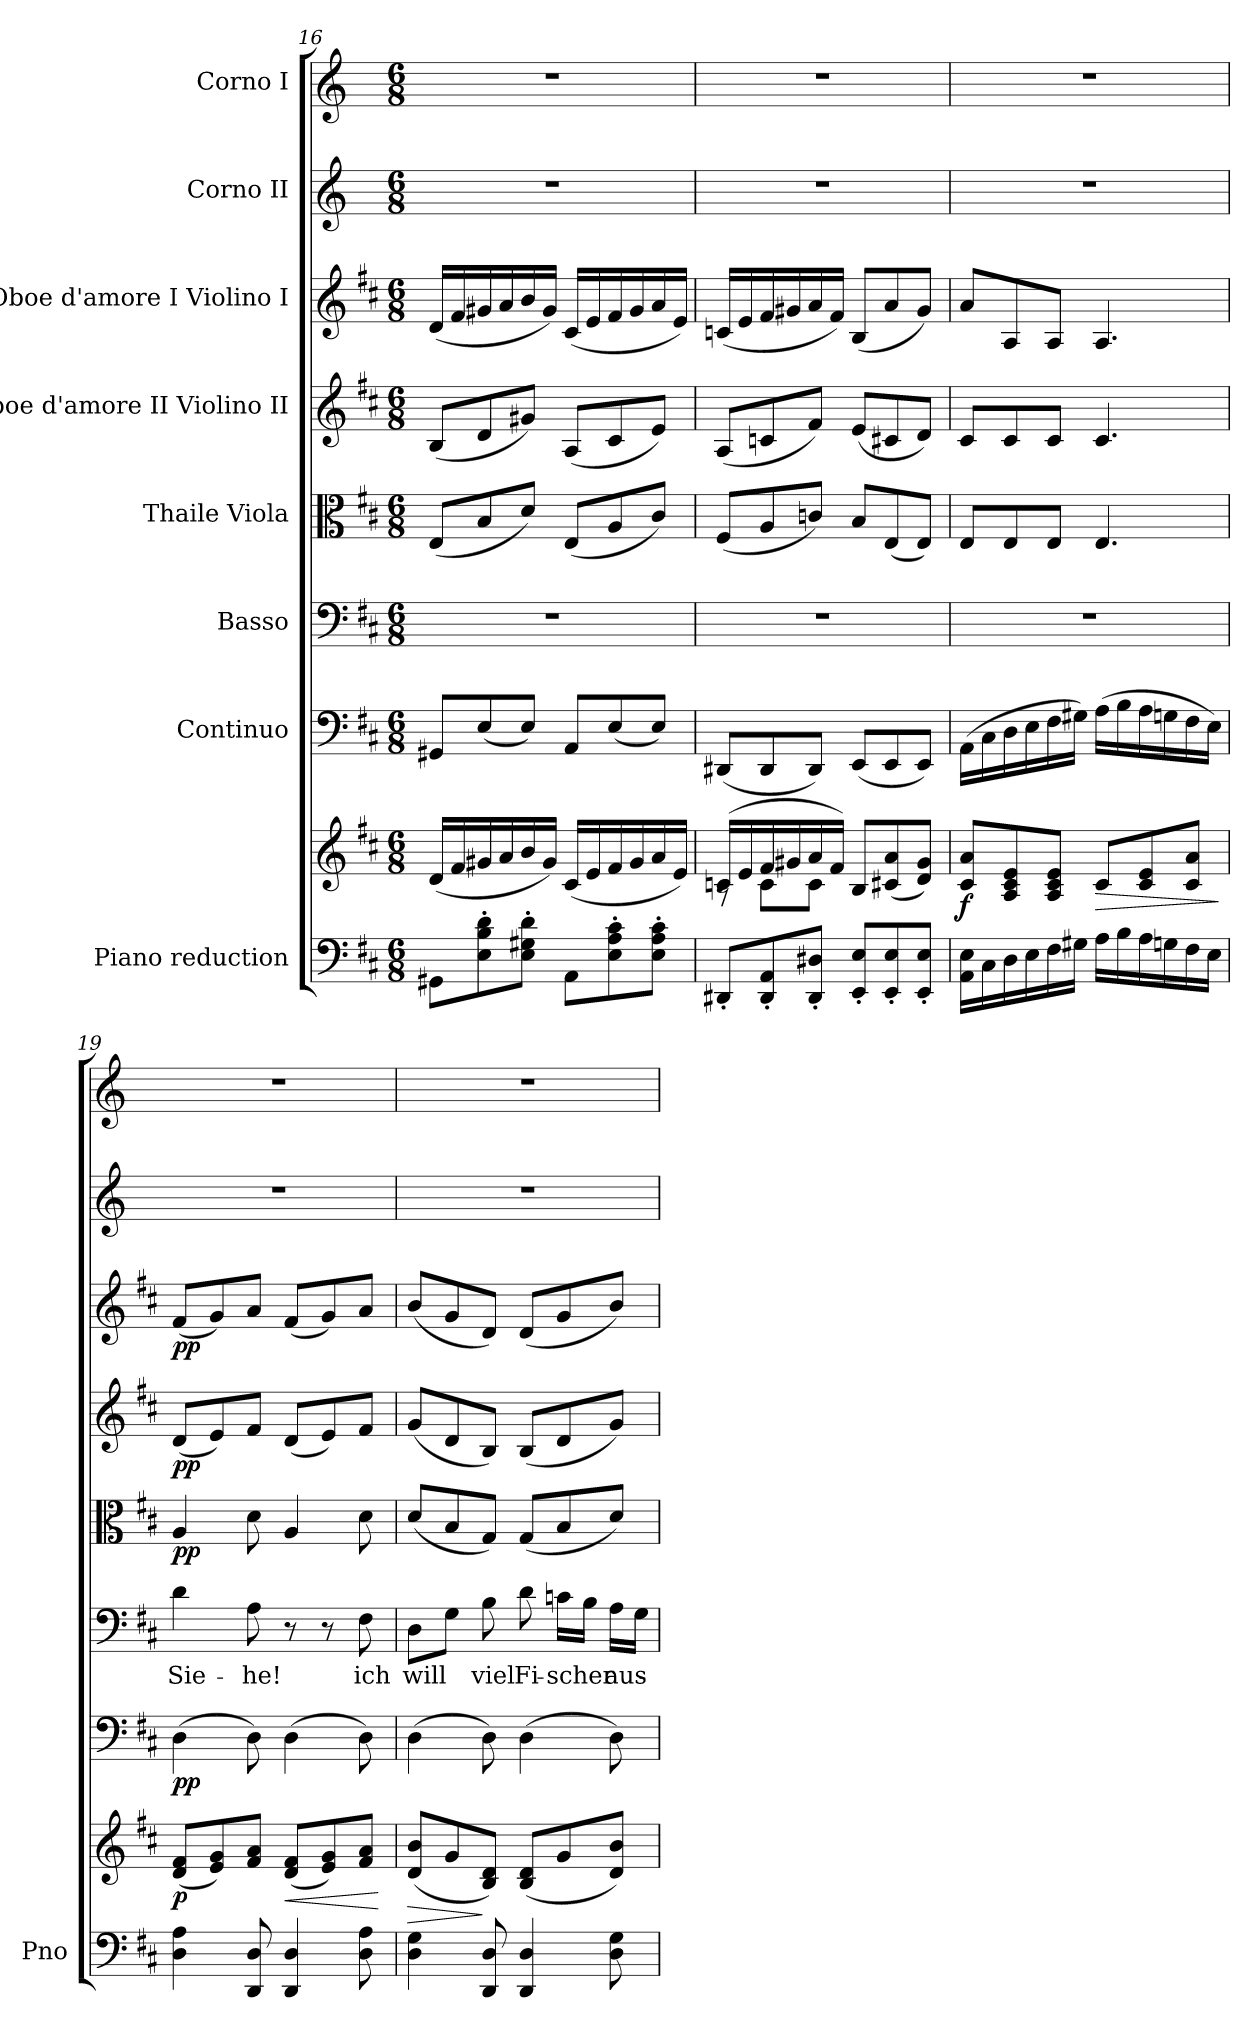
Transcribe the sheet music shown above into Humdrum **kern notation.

**kern	**kern	**dynam	**kern	**dynam	**kern	**text	**kern	**dynam	**kern	**dynam	**kern	**dynam	**kern	**kern
*part8	*part8	*part8	*part7	*part7	*part6	*part6	*part5	*part5	*part4	*part4	*part3	*part3	*part2	*part1
*staff9	*staff8	*staff8/9	*staff7	*staff7	*staff6	*staff6	*staff5	*staff5	*staff4	*staff4	*staff3	*staff3	*staff2	*staff1
*I"Piano reduction	*	*	*I"Continuo	*	*I"Basso	*	*I"Thaile Viola	*	*I"Oboe d'amore II Violino II	*	*I"Oboe d'amore I Violino I	*	*I"Corno II	*I"Corno I
*I'Pno	*	*	*	*	*	*	*	*	*	*	*	*	*	*
*clefF4	*clefG2	*	*clefF4	*	*clefF4	*	*clefC3	*	*clefG2	*	*clefG2	*	*clefG2	*clefG2
*	*	*	*	*	*	*	*	*	*	*	*	*	*ITrd3c5	*ITrd3c5
*k[f#c#]	*k[f#c#]	*	*k[f#c#]	*	*k[f#c#]	*	*k[f#c#]	*	*k[f#c#]	*	*k[f#c#]	*	*k[f#]	*k[f#]
*M6/8	*M6/8	*	*M6/8	*	*M6/8	*	*M6/8	*	*M6/8	*	*M6/8	*	*M6/8	*M6/8
=16	=16	=16	=16	=16	=16	=16	=16	=16	=16	=16	=16	=16	=16	=16
8GG#X\L	(<16d/LL	.	8GG#X/L	.	2.r	.	(<8E/L	.	(<8B/L	.	(<16d/LL	.	2.r	2.r
.	16f#/	.	.	.	.	.	.	.	.	.	16f#/	.	.	.
8E\' 8B\' 8d\'	16g#X/	.	(<8E/	.	.	.	8B/	.	8d/	.	16g#X/	.	.	.
.	16a/	.	.	.	.	.	.	.	.	.	16a/	.	.	.
8E\' 8G#X\' 8d\'J	16b/	.	8E/J)	.	.	.	8d/J)	.	8g#X/J)	.	16b/	.	.	.
.	16g#/JJ)	.	.	.	.	.	.	.	.	.	16g#/JJ)	.	.	.
8AA\L	(<16c#/LL	.	8AA/L	.	.	.	(<8E/L	.	(<8A/L	.	(<16c#/LL	.	.	.
.	16e/	.	.	.	.	.	.	.	.	.	16e/	.	.	.
8E\' 8A\' 8c#\'	16f#/	.	(<8E/	.	.	.	8A/	.	8c#/	.	16f#/	.	.	.
.	16g#/	.	.	.	.	.	.	.	.	.	16g#/	.	.	.
8E\' 8A\' 8c#\'J	16a/	.	8E/J)	.	.	.	8c#/J)	.	8e/J)	.	16a/	.	.	.
.	16e/JJ)	.	.	.	.	.	.	.	.	.	16e/JJ)	.	.	.
=17	=17	=17	=17	=17	=17	=17	=17	=17	=17	=17	=17	=17	=17	=17
*	*^	*	*	*	*	*	*	*	*	*	*	*	*	*
8DD#X'/L	(>16cn/LL	8rA	.	(<8DD#X/L	.	2.r	.	(<8F#/L	.	(<8A/L	.	(<16cn/LL	.	2.r	2.r
.	16e/	.	.	.	.	.	.	.	.	.	.	16e/	.	.	.
8DD#/' 8AA/'	16f#/	8c\L	.	8DD#/	.	.	.	8A/	.	8cn/	.	16f#/	.	.	.
.	16g#X/	.	.	.	.	.	.	.	.	.	.	16g#X/	.	.	.
8DD#/' 8D#X/'J	16a/	8c\J	.	8DD#/J)	.	.	.	8cn/J)	.	8f#/J)	.	16a/	.	.	.
.	16f#/JJ)	.	.	.	.	.	.	.	.	.	.	16f#/JJ)	.	.	.
8EE/' 8E/'L	8B/L	4.ryy	.	(<8EE/L	.	.	.	8B/L	.	(<8e/L	.	(<8B/L	.	.	.
8EE/' 8E/'	(<8c#X/ 8a/	.	.	8EE/	.	.	.	(<8E/	.	8c#X/	.	8a/	.	.	.
8EE/' 8E/'J	8d/ 8g#/J)	.	.	8EE/J)	.	.	.	8E/J)	.	8d/J)	.	8g#/J)	.	.	.
*	*v	*v	*	*	*	*	*	*	*	*	*	*	*	*	*
!!LO:PB:g=z
=18	=18	=18	=18	=18	=18	=18	=18	=18	=18	=18	=18	=18	=18	=18
!	!	!LO:DY:b	!	!	!	!	!	!	!	!	!	!	!	!
16AA\ 16E\LL	8c#/ 8a/L	f	(>16AA\LL	.	2.r	.	8E/L	.	8c#/L	.	8a/L	.	2.r	2.r
16C#\	.	.	16C#\	.	.	.	.	.	.	.	.	.	.	.
16D\	8A/ 8c#/ 8e/	.	16D\	.	.	.	8E/	.	8c#/	.	8A/	.	.	.
16E\	.	.	16E\	.	.	.	.	.	.	.	.	.	.	.
16F#\	8A/ 8c#/ 8e/J	.	16F#\	.	.	.	8E/J	.	8c#/J	.	8A/J	.	.	.
16G#X\JJ	.	.	16G#X\JJ)	.	.	.	.	.	.	.	.	.	.	.
!	!	!LO:HP:b	!	!	!	!	!	!	!	!	!	!	!	!
16A\LL	8c#/L	>	(>16A\LL	.	.	.	4.E/	.	4.c#/	.	4.A/	.	.	.
16B\	.	.	16B\	.	.	.	.	.	.	.	.	.	.	.
16A\	8c#/ 8e/	.	16A\	.	.	.	.	.	.	.	.	.	.	.
16Gn\	.	.	16Gn\	.	.	.	.	.	.	.	.	.	.	.
16F#\	8c#/ 8a/J	.	16F#\	.	.	.	.	.	.	.	.	.	.	.
16E\JJ	.	.	16E\JJ)	.	.	.	.	.	.	.	.	.	.	.
.	.	]	.	.	.	.	.	.	.	.	.	.	.	.
=19	=19	=19	=19	=19	=19	=19	=19	=19	=19	=19	=19	=19	=19	=19
!	!	!LO:DY:b	!	!LO:DY:b	!	!LO:LY:b	!	!LO:DY:b	!	!LO:DY:b	!	!LO:DY:b	!	!
4D\ 4A\	(<8d/ 8f#/L	p	(>4D\	pp	4d\	Sie-	4A/	pp	(<8d/L	pp	(<8f#/L	pp	2.r	2.r
.	8e/ 8g/)	.	.	.	.	.	.	.	8e/)	.	8g/)	.	.	.
!	!	!	!	!	!	!LO:LY:b	!	!	!	!	!	!	!	!
8DD/ 8D/	8f#/ 8a/J	.	8D\)	.	8A\	-he!	8d\	.	8f#/J	.	8a/J	.	.	.
!	!	!LO:HP:b	!	!	!	!	!	!	!	!	!	!	!	!
4DD/ 4D/	(<8d/ 8f#/L	<	(>4D\	.	8r	.	4A/	.	(<8d/L	.	(<8f#/L	.	.	.
.	8e/ 8g/)	.	.	.	8r	.	.	.	8e/)	.	8g/)	.	.	.
!	!	!	!	!	!	!LO:LY:b	!	!	!	!	!	!	!	!
8D\ 8A\	8f#/ 8a/J	.	8D\)	.	8F#\	ich	8d\	.	8f#/J	.	8a/J	.	.	.
.	.	[	.	.	.	.	.	.	.	.	.	.	.	.
=20	=20	=20	=20	=20	=20	=20	=20	=20	=20	=20	=20	=20	=20	=20
!	!	!LO:HP:b	!	!	!	!LO:LY:b	!	!	!	!	!	!	!	!
4D\ 4G\	(<8d/ 8b/L	>	(>4D\	.	8D\L	will	(<8d/L	.	(<8g/L	.	(<8b/L	.	2.r	2.r
.	8g/	.	.	.	8G\J	.	8B/	.	8d/	.	8g/	.	.	.
!	!	!	!	!	!	!LO:LY:b	!	!	!	!	!	!	!	!
8DD/ 8D/	8B/ 8d/J)	]	8D\)	.	8B\	viel	8G/J)	.	8B/J)	.	8d/J)	.	.	.
!	!	!	!	!	!	!LO:LY:b	!	!	!	!	!	!	!	!
4DD/ 4D/	(<8B/ 8d/L	.	(>4D\	.	8d\	Fi-	(<8G/L	.	(<8B/L	.	(<8d/L	.	.	.
!	!	!	!	!	!	!LO:LY:b	!	!	!	!	!	!	!	!
.	8g/	.	.	.	16cn\LL	-scher	8B/	.	8d/	.	8g/	.	.	.
.	.	.	.	.	16B\JJ	.	.	.	.	.	.	.	.	.
!	!	!	!	!	!	!LO:LY:b	!	!	!	!	!	!	!	!
8D\ 8G\	8d/ 8b/J)	.	8D\)	.	16A\LL	aus-	8d/J)	.	8g/J)	.	8b/J)	.	.	.
.	.	.	.	.	16G\JJ	.	.	.	.	.	.	.	.	.
=	=	=	=	=	=	=	=	=	=	=	=	=	=	=
*-	*-	*-	*-	*-	*-	*-	*-	*-	*-	*-	*-	*-	*-	*-
